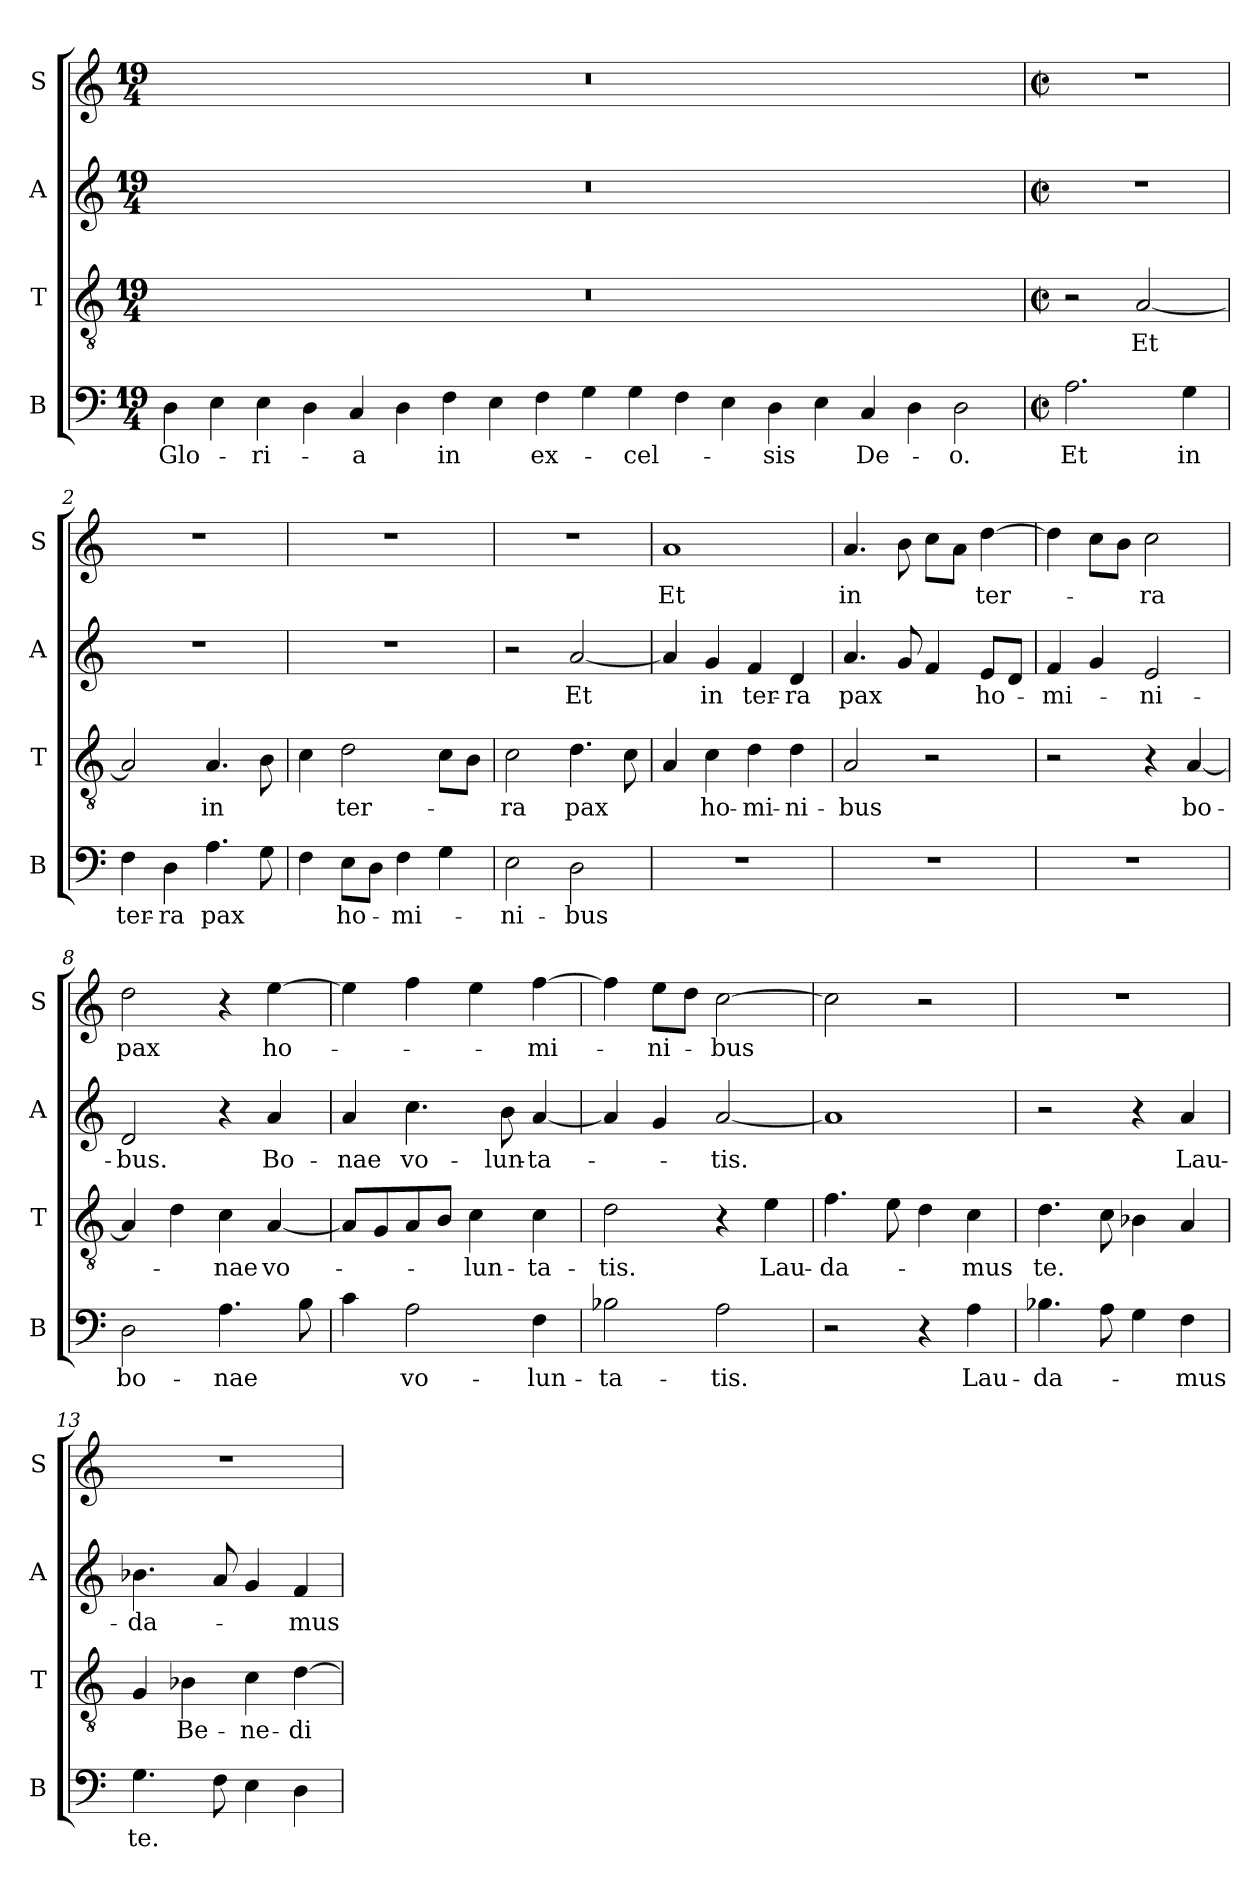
**kern	**text	**kern	**text	**kern	**text	**kern	**text
*part4	*part4	*part3	*part3	*part2	*part2	*part1	*part1
*staff4	*staff4	*staff3	*staff3	*staff2	*staff2	*staff1	*staff1
*I"B	*	*I"T	*	*I"A	*	*I"S	*
*I'B	*	*I'T	*	*I'A	*	*I'S	*
*clefF4	*	*clefGv2	*	*clefG2	*	*clefG2	*
*k[]	*	*k[]	*	*k[]	*	*k[]	*
*M19/4	*	*M19/4	*	*M19/4	*	*M19/4	*
*MM112	*	*MM112	*	*MM112	*	*MM112	*
=	=	=	=	=	=	=	=
!	!LO:LY:b	!	!	!	!	!	!
4D	Glo-	4%19r	.	4%19r	.	4%19r	.
4E	.	.	.	.	.	.	.
!	!LO:LY:b	!	!	!	!	!	!
4E	-ri-	.	.	.	.	.	.
4D	.	.	.	.	.	.	.
!	!LO:LY:b	!	!	!	!	!	!
4C	-a	.	.	.	.	.	.
4D	.	.	.	.	.	.	.
!	!LO:LY:b	!	!	!	!	!	!
4F	in	.	.	.	.	.	.
4E	.	.	.	.	.	.	.
!	!LO:LY:b	!	!	!	!	!	!
4F	ex-	.	.	.	.	.	.
4G	.	.	.	.	.	.	.
!	!LO:LY:b	!	!	!	!	!	!
4G	-cel-	.	.	.	.	.	.
4F	.	.	.	.	.	.	.
4E	.	.	.	.	.	.	.
!	!LO:LY:b	!	!	!	!	!	!
4D	-sis	.	.	.	.	.	.
4E	.	.	.	.	.	.	.
!	!LO:LY:b	!	!	!	!	!	!
4C	De-	.	.	.	.	.	.
4D	.	.	.	.	.	.	.
!	!LO:LY:b	!	!	!	!	!	!
2D	-o.	.	.	.	.	.	.
=1	=1	=1	=1	=1	=1	=1	=1
*M2/2	*	*M2/2	*	*M2/2	*	*M2/2	*
*met(c|)	*	*met(c|)	*	*met(c|)	*	*met(c|)	*
*	*	*	*	*	*	*MM108	*
!	!LO:LY:b	!	!	!	!	!	!
2.A\	Et	2r	.	1r	.	1r	.
!	!	!	!LO:LY:b	!	!	!	!
.	.	[2A/	Et	.	.	.	.
!	!LO:LY:b	!	!	!	!	!	!
4G\	in	.	.	.	.	.	.
=2	=2	=2	=2	=2	=2	=2	=2
!	!LO:LY:b	!	!	!	!	!	!
4F\	ter-	2A/]	.	1r	.	1r	.
!	!LO:LY:b	!	!	!	!	!	!
4D\	-ra	.	.	.	.	.	.
!	!LO:LY:b	!	!LO:LY:b	!	!	!	!
4.A\	pax	4.A/	in	.	.	.	.
8G\	.	8B\	.	.	.	.	.
=3	=3	=3	=3	=3	=3	=3	=3
4F\	.	4c\	.	1r	.	1r	.
!	!LO:LY:b	!	!LO:LY:b	!	!	!	!
8E\L	ho-	2d\	ter-	.	.	.	.
8D\J	.	.	.	.	.	.	.
!	!LO:LY:b	!	!	!	!	!	!
4F\	-mi-	.	.	.	.	.	.
4G\	.	8c\L	.	.	.	.	.
.	.	8B\J	.	.	.	.	.
=4	=4	=4	=4	=4	=4	=4	=4
!	!LO:LY:b	!	!LO:LY:b	!	!	!	!
2E\	-ni-	2c\	-ra	2r	.	1r	.
!	!LO:LY:b	!	!LO:LY:b	!	!LO:LY:b	!	!
2D\	-bus	4.d\	pax	[2a/	Et	.	.
.	.	8c\	.	.	.	.	.
=5	=5	=5	=5	=5	=5	=5	=5
!	!	!	!	!	!	!	!LO:LY:b
1r	.	4A/	.	4a/]	.	1a	Et
!	!	!	!LO:LY:b	!	!LO:LY:b	!	!
.	.	4c\	ho-	4g/	in	.	.
!	!	!	!LO:LY:b	!	!LO:LY:b	!	!
.	.	4d\	-mi-	4f/	ter-	.	.
!	!	!	!LO:LY:b	!	!LO:LY:b	!	!
.	.	4d\	-ni-	4d/	-ra	.	.
=6	=6	=6	=6	=6	=6	=6	=6
!	!	!	!LO:LY:b	!	!LO:LY:b	!	!LO:LY:b
1r	.	2A/	-bus	4.a/	pax	4.a/	in
.	.	.	.	8g/	.	8b\	.
.	.	2r	.	4f/	.	8cc\L	.
.	.	.	.	.	.	8a\J	.
!	!	!	!	!	!LO:LY:b	!	!LO:LY:b
.	.	.	.	8e/L	ho-	[4dd\	ter-
.	.	.	.	8d/J	.	.	.
=7	=7	=7	=7	=7	=7	=7	=7
!	!	!	!	!	!LO:LY:b	!	!
1r	.	2r	.	4f/	-mi-	4dd\]	.
.	.	.	.	4g/	.	8cc\L	.
.	.	.	.	.	.	8b\J	.
!	!	!	!	!	!LO:LY:b	!	!LO:LY:b
.	.	4r	.	2e/	-ni-	2cc\	-ra
!	!	!	!LO:LY:b	!	!	!	!
.	.	[4A/	bo-	.	.	.	.
=8	=8	=8	=8	=8	=8	=8	=8
!	!LO:LY:b	!	!	!	!LO:LY:b	!	!LO:LY:b
2D\	bo-	4A/]	.	2d/	-bus.	2dd\	pax
.	.	4d\	.	.	.	.	.
!	!LO:LY:b	!	!LO:LY:b	!	!	!	!
4.A\	-nae	4c\	-nae	4r	.	4r	.
!	!	!	!LO:LY:b	!	!LO:LY:b	!	!LO:LY:b
.	.	[4A/	vo-	4a/	Bo-	[4ee\	ho-
8B\	.	.	.	.	.	.	.
=9	=9	=9	=9	=9	=9	=9	=9
!	!	!	!	!	!LO:LY:b	!	!
4c\	.	8A/L]	.	4a/	-nae	4ee\]	.
.	.	8G/	.	.	.	.	.
!	!LO:LY:b	!	!	!	!LO:LY:b	!	!
2A\	vo-	8A/	.	4.cc\	vo-	4ff\	.
.	.	8B/J	.	.	.	.	.
!	!	!	!LO:LY:b	!	!	!	!
.	.	4c\	-lun-	.	.	4ee\	.
!	!	!	!	!	!LO:LY:b	!	!
.	.	.	.	8b\	-lun-	.	.
!	!LO:LY:b	!	!LO:LY:b	!	!LO:LY:b	!	!LO:LY:b
4F\	-lun-	4c\	-ta-	[4a/	-ta-	[4ff\	-mi-
=10	=10	=10	=10	=10	=10	=10	=10
!	!LO:LY:b	!	!LO:LY:b	!	!	!	!
2B-X\	-ta-	2d\	-tis.	4a/]	.	4ff\]	.
!	!	!	!	!	!	!	!LO:LY:b
.	.	.	.	4g/	.	8ee\L	-ni-
.	.	.	.	.	.	8dd\J	.
!	!LO:LY:b	!	!	!	!LO:LY:b	!	!LO:LY:b
2A\	-tis.	4r	.	[2a/	-tis.	[2cc\	-bus
!	!	!	!LO:LY:b	!	!	!	!
.	.	4e\	Lau-	.	.	.	.
=11	=11	=11	=11	=11	=11	=11	=11
!	!	!	!LO:LY:b	!	!	!	!
2r	.	4.f\	-da-	1a]	.	2cc\]	.
.	.	8e\	.	.	.	.	.
4r	.	4d\	.	.	.	2r	.
!	!LO:LY:b	!	!LO:LY:b	!	!	!	!
4A\	Lau-	4c\	-mus	.	.	.	.
=12	=12	=12	=12	=12	=12	=12	=12
!	!LO:LY:b	!	!LO:LY:b	!	!	!	!
4.B-X\	-da-	4.d\	te.	2r	.	1r	.
8A\	.	8c\	.	.	.	.	.
4G\	.	4B-X\	.	4r	.	.	.
!	!LO:LY:b	!	!	!	!LO:LY:b	!	!
4F\	-mus	4A/	.	4a/	Lau-	.	.
=13	=13	=13	=13	=13	=13	=13	=13
!	!LO:LY:b	!	!	!	!LO:LY:b	!	!
4.G\	te.	4G/	.	4.b-X\	-da-	1r	.
!	!	!	!LO:LY:b	!	!	!	!
.	.	4B-X\	Be-	.	.	.	.
8F\	.	.	.	8a/	.	.	.
!	!	!	!LO:LY:b	!	!	!	!
4E\	.	4c\	-ne-	4g/	.	.	.
!	!	!	!LO:LY:b	!	!LO:LY:b	!	!
4D\	.	[4d\	-di-	4f/	-mus	.	.
=	=	=	=	=	=	=	=
*-	*-	*-	*-	*-	*-	*-	*-
